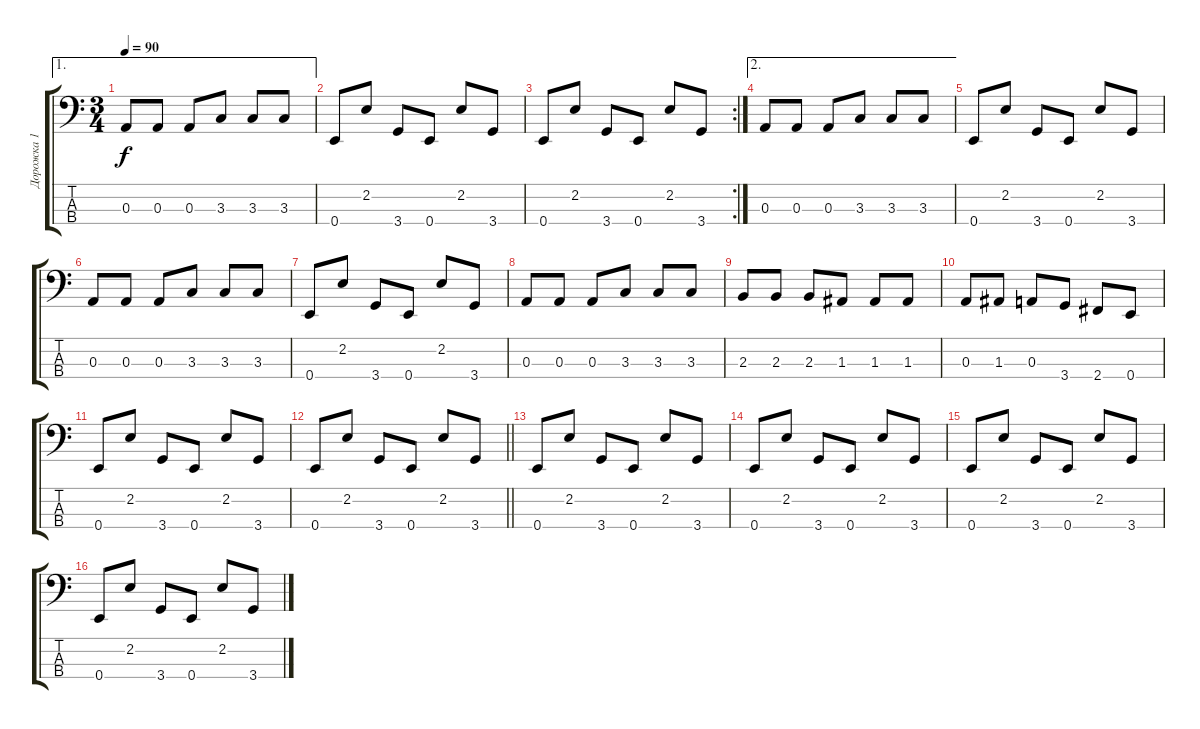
\track ("Дорожка 1" "Дорожка 1") {instrument contrabass}
\staff {score tabs}
\tuning (G2 D2 A1 E1) {hide}
\ae 1
\ts (3 4)
\tempo 90
\clef f4
\ks c
0.3.8{dy f} 0.3.8 0.3.8 3.3.8 3.3.8 3.3.8 |
0.4.8 2.2.8 3.4.8 0.4.8 2.2.8 3.4.8 |
\rc 2
0.4.8 2.2.8 3.4.8 0.4.8 2.2.8 3.4.8 |
\ae 2
0.3.8 0.3.8 0.3.8 3.3.8 3.3.8 3.3.8 |
0.4.8 2.2.8 3.4.8 0.4.8 2.2.8 3.4.8 |
0.3.8 0.3.8 0.3.8 3.3.8 3.3.8 3.3.8 |
0.4.8 2.2.8 3.4.8 0.4.8 2.2.8 3.4.8 |
0.3.8 0.3.8 0.3.8 3.3.8 3.3.8 3.3.8 |
2.3.8 2.3.8 2.3.8 1.3.8 1.3.8 1.3.8 |
0.3.8 1.3.8 0.3.8 3.4.8 2.4.8 0.4.8 |
0.4.8 2.2.8 3.4.8 0.4.8 2.2.8 3.4.8 |
\barLineRight lightlight
0.4.8 2.2.8 3.4.8 0.4.8 2.2.8 3.4.8 |
0.4.8 2.2.8 3.4.8 0.4.8 2.2.8 3.4.8 |
0.4.8 2.2.8 3.4.8 0.4.8 2.2.8 3.4.8 |
0.4.8 2.2.8 3.4.8 0.4.8 2.2.8 3.4.8 |
0.4.8 2.2.8 3.4.8 0.4.8 2.2.8 3.4.8
